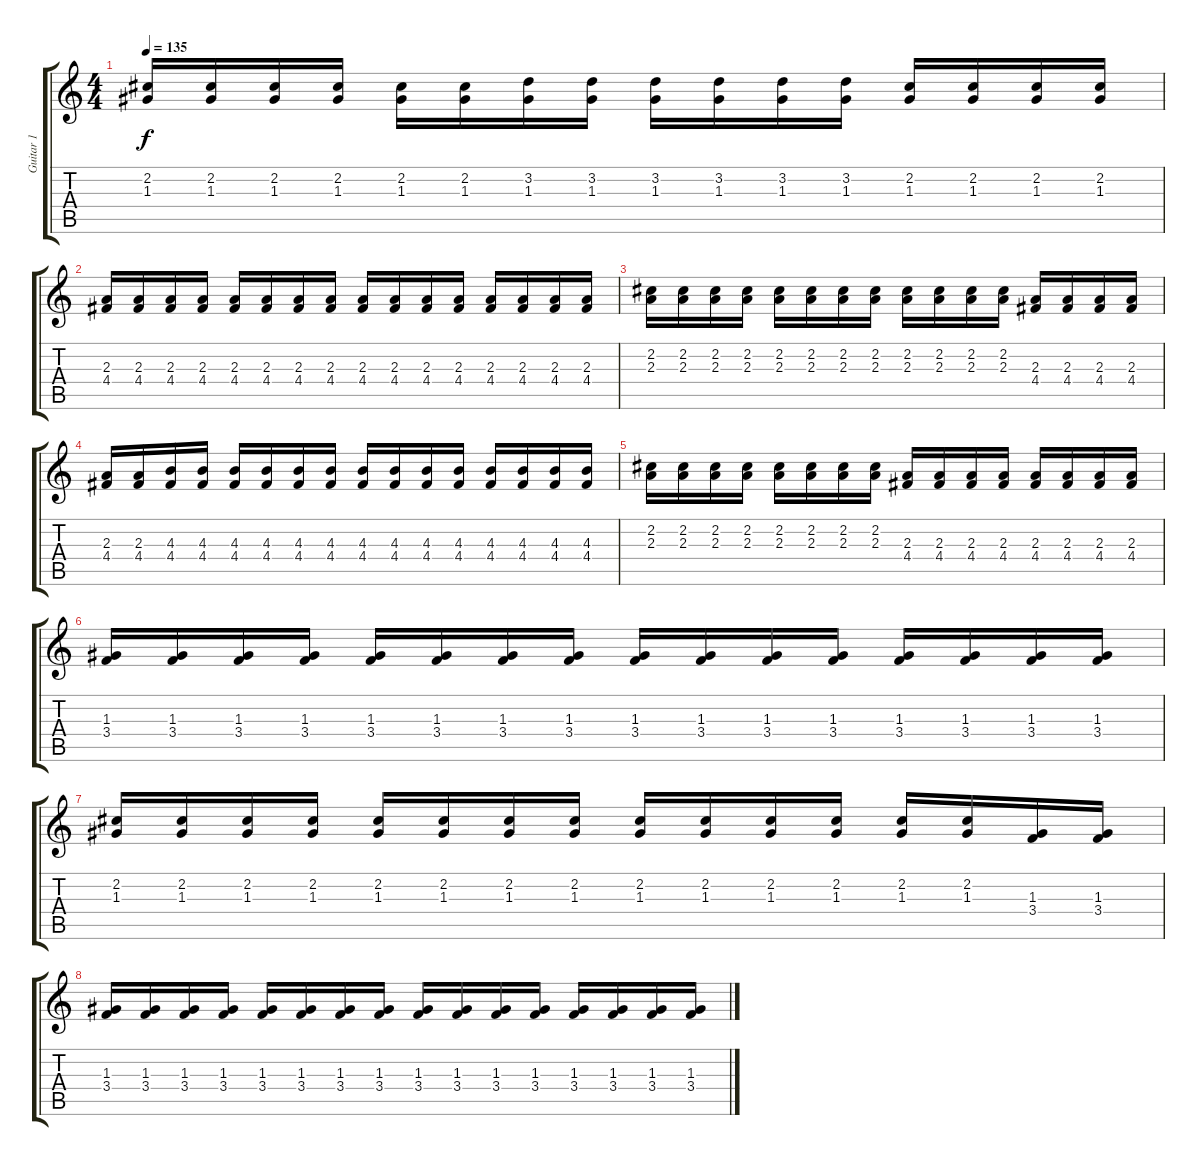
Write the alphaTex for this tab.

\track ("Guitar 1" "Guitar 1") {instrument overdrivenguitar}
\staff {score tabs}
\tuning (E4 B3 G3 D3 A2 E2) {hide}
\ts (4 4)
\tempo 135
\clef g2
\ks c
(2.2 1.3).16{dy f} (2.2 1.3).16 (2.2 1.3).16 (2.2 1.3).16 (2.2 1.3).16 (2.2 1.3).16 (3.2 1.3).16 (3.2 1.3).16 (3.2 1.3).16 (3.2 1.3).16 (3.2 1.3).16 (3.2 1.3).16 (2.2 1.3).16 (2.2 1.3).16 (2.2 1.3).16 (2.2 1.3).16 |
(2.3 4.4).16 (2.3 4.4).16 (2.3 4.4).16 (2.3 4.4).16 (2.3 4.4).16 (2.3 4.4).16 (2.3 4.4).16 (2.3 4.4).16 (2.3 4.4).16 (2.3 4.4).16 (2.3 4.4).16 (2.3 4.4).16 (2.3 4.4).16 (2.3 4.4).16 (2.3 4.4).16 (2.3 4.4).16 |
(2.2 2.3).16 (2.2 2.3).16 (2.2 2.3).16 (2.2 2.3).16 (2.2 2.3).16 (2.2 2.3).16 (2.2 2.3).16 (2.2 2.3).16 (2.2 2.3).16 (2.2 2.3).16 (2.2 2.3).16 (2.2 2.3).16 (2.3 4.4).16 (2.3 4.4).16 (2.3 4.4).16 (2.3 4.4).16 |
(2.3 4.4).16 (2.3 4.4).16 (4.3 4.4).16 (4.3 4.4).16 (4.3 4.4).16 (4.3 4.4).16 (4.3 4.4).16 (4.3 4.4).16 (4.3 4.4).16 (4.3 4.4).16 (4.3 4.4).16 (4.3 4.4).16 (4.3 4.4).16 (4.3 4.4).16 (4.3 4.4).16 (4.3 4.4).16 |
(2.2 2.3).16 (2.2 2.3).16 (2.2 2.3).16 (2.2 2.3).16 (2.2 2.3).16 (2.2 2.3).16 (2.2 2.3).16 (2.2 2.3).16 (2.3 4.4).16 (2.3 4.4).16 (2.3 4.4).16 (2.3 4.4).16 (2.3 4.4).16 (2.3 4.4).16 (2.3 4.4).16 (2.3 4.4).16 |
(1.3 3.4).16 (1.3 3.4).16 (1.3 3.4).16 (1.3 3.4).16 (1.3 3.4).16 (1.3 3.4).16 (1.3 3.4).16 (1.3 3.4).16 (1.3 3.4).16 (1.3 3.4).16 (1.3 3.4).16 (1.3 3.4).16 (1.3 3.4).16 (1.3 3.4).16 (1.3 3.4).16 (1.3 3.4).16 |
(2.2 1.3).16 (2.2 1.3).16 (2.2 1.3).16 (2.2 1.3).16 (2.2 1.3).16 (2.2 1.3).16 (2.2 1.3).16 (2.2 1.3).16 (2.2 1.3).16 (2.2 1.3).16 (2.2 1.3).16 (2.2 1.3).16 (2.2 1.3).16 (2.2 1.3).16 (1.3 3.4).16 (1.3 3.4).16 |
(1.3 3.4).16 (1.3 3.4).16 (1.3 3.4).16 (1.3 3.4).16 (1.3 3.4).16 (1.3 3.4).16 (1.3 3.4).16 (1.3 3.4).16 (1.3 3.4).16 (1.3 3.4).16 (1.3 3.4).16 (1.3 3.4).16 (1.3 3.4).16 (1.3 3.4).16 (1.3 3.4).16 (1.3 3.4).16
